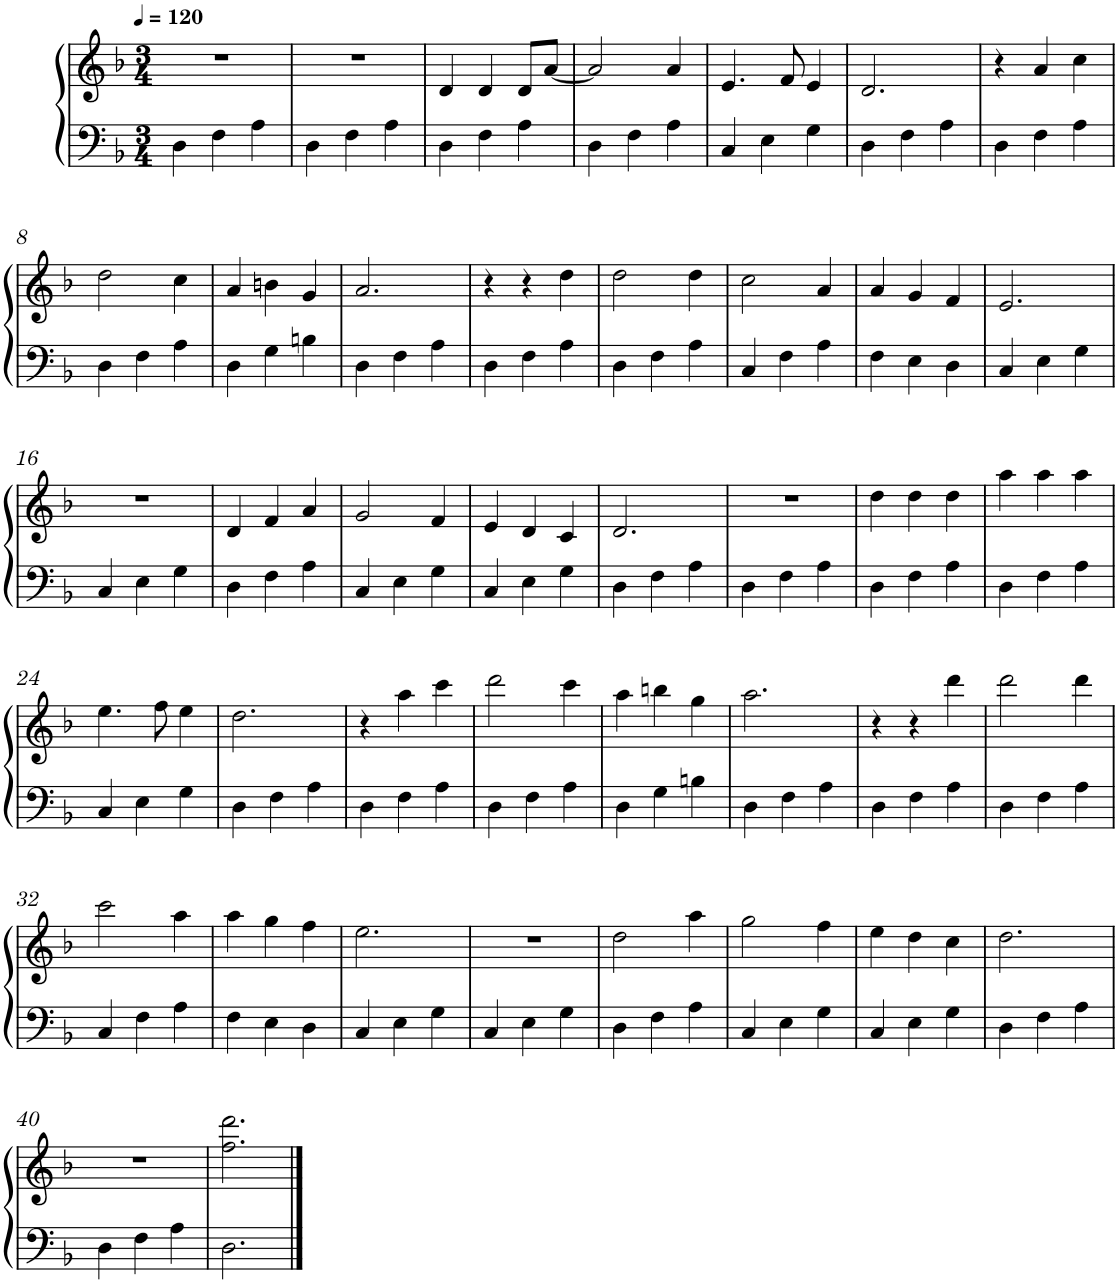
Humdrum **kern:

**kern	**kern
*part1	*part1
*staff2	*staff1
*I"Piano	*
*I'Pno.	*
*clefF4	*clefG2
*k[b-]	*k[b-]
*M3/4	*M3/4
*MM120	*MM120
=1	=1
4D\	2.r
4F\	.
4A\	.
=2	=2
4D\	2.r
4F\	.
4A\	.
=3	=3
4D\	4d/
4F\	4d/
4A\	8d/L
.	[8a/J
=4	=4
4D\	2a/]
4F\	.
4A\	4a/
=5	=5
4C/	4.e/
4E\	.
.	8f/
4G\	4e/
=6	=6
4D\	2.d/
4F\	.
4A\	.
=7	=7
4D\	4r
4F\	4a/
4A\	4cc\
!!LO:LB:g=z
=8	=8
4D\	2dd\
4F\	.
4A\	4cc\
=9	=9
4D\	4a/
4G\	4bn\
4Bn\	4g/
=10	=10
4D\	2.a/
4F\	.
4A\	.
=11	=11
4D\	4r
4F\	4r
4A\	4dd\
=12	=12
4D\	2dd\
4F\	.
4A\	4dd\
=13	=13
4C/	2cc\
4F\	.
4A\	4a/
=14	=14
4F\	4a/
4E\	4g/
4D\	4f/
=15	=15
4C/	2.e/
4E\	.
4G\	.
!!LO:LB:g=z
=16	=16
4C/	2.r
4E\	.
4G\	.
=17	=17
4D\	4d/
4F\	4f/
4A\	4a/
=18	=18
4C/	2g/
4E\	.
4G\	4f/
=19	=19
4C/	4e/
4E\	4d/
4G\	4c/
=20	=20
4D\	2.d/
4F\	.
4A\	.
=21	=21
4D\	2.r
4F\	.
4A\	.
=22	=22
4D\	4dd\
4F\	4dd\
4A\	4dd\
=23	=23
4D\	4aa\
4F\	4aa\
4A\	4aa\
!!LO:LB:g=z
=24	=24
4C/	4.ee\
4E\	.
.	8ff\
4G\	4ee\
=25	=25
4D\	2.dd\
4F\	.
4A\	.
=26	=26
4D\	4r
4F\	4aa\
4A\	4ccc\
=27	=27
4D\	2ddd\
4F\	.
4A\	4ccc\
=28	=28
4D\	4aa\
4G\	4bbn\
4Bn\	4gg\
=29	=29
4D\	2.aa\
4F\	.
4A\	.
=30	=30
4D\	4r
4F\	4r
4A\	4ddd\
=31	=31
4D\	2ddd\
4F\	.
4A\	4ddd\
!!LO:LB:g=z
=32	=32
4C/	2ccc\
4F\	.
4A\	4aa\
=33	=33
4F\	4aa\
4E\	4gg\
4D\	4ff\
=34	=34
4C/	2.ee\
4E\	.
4G\	.
=35	=35
4C/	2.r
4E\	.
4G\	.
=36	=36
4D\	2dd\
4F\	.
4A\	4aa\
=37	=37
4C/	2gg\
4E\	.
4G\	4ff\
=38	=38
4C/	4ee\
4E\	4dd\
4G\	4cc\
=39	=39
4D\	2.dd\
4F\	.
4A\	.
!!LO:LB:g=z
=40	=40
4D\	2.r
4F\	.
4A\	.
=41	=41
2.D\	2.ff\ 2.ddd\
==	==
*-	*-
